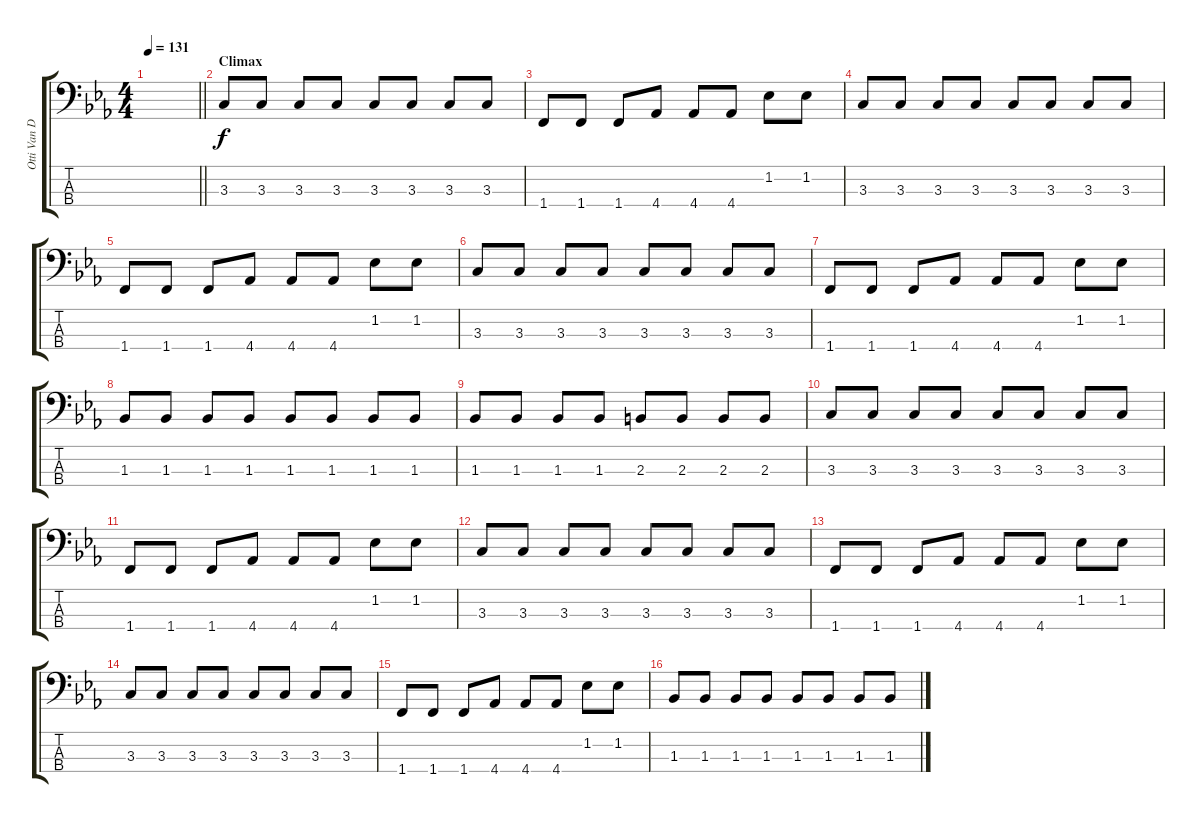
\track ("Otti Van Der Werf (Bass)" "Otti Van D") {instrument synthbass2}
\staff {score tabs}
\tuning (G2 D2 A1 E1) {hide}
\ts (4 4)
\tempo 131
\clef f4
\barLineRight lightlight
\ks cminor
|
\section ("" "Climax")
3.3.8 3.3.8 3.3.8 3.3.8 3.3.8 3.3.8 3.3.8 3.3.8 |
1.4.8 1.4.8 1.4.8 4.4.8 4.4.8 4.4.8 1.2.8 1.2.8 |
3.3.8 3.3.8 3.3.8 3.3.8 3.3.8 3.3.8 3.3.8 3.3.8 |
1.4.8 1.4.8 1.4.8 4.4.8 4.4.8 4.4.8 1.2.8 1.2.8 |
3.3.8 3.3.8 3.3.8 3.3.8 3.3.8 3.3.8 3.3.8 3.3.8 |
1.4.8 1.4.8 1.4.8 4.4.8 4.4.8 4.4.8 1.2.8 1.2.8 |
1.3.8 1.3.8 1.3.8 1.3.8 1.3.8 1.3.8 1.3.8 1.3.8 |
1.3.8 1.3.8 1.3.8 1.3.8 2.3.8 2.3.8 2.3.8 2.3.8 |
3.3.8 3.3.8 3.3.8 3.3.8 3.3.8 3.3.8 3.3.8 3.3.8 |
1.4.8 1.4.8 1.4.8 4.4.8 4.4.8 4.4.8 1.2.8 1.2.8 |
3.3.8 3.3.8 3.3.8 3.3.8 3.3.8 3.3.8 3.3.8 3.3.8 |
1.4.8 1.4.8 1.4.8 4.4.8 4.4.8 4.4.8 1.2.8 1.2.8 |
3.3.8 3.3.8 3.3.8 3.3.8 3.3.8 3.3.8 3.3.8 3.3.8 |
1.4.8 1.4.8 1.4.8 4.4.8 4.4.8 4.4.8 1.2.8 1.2.8 |
1.3.8 1.3.8 1.3.8 1.3.8 1.3.8 1.3.8 1.3.8 1.3.8
